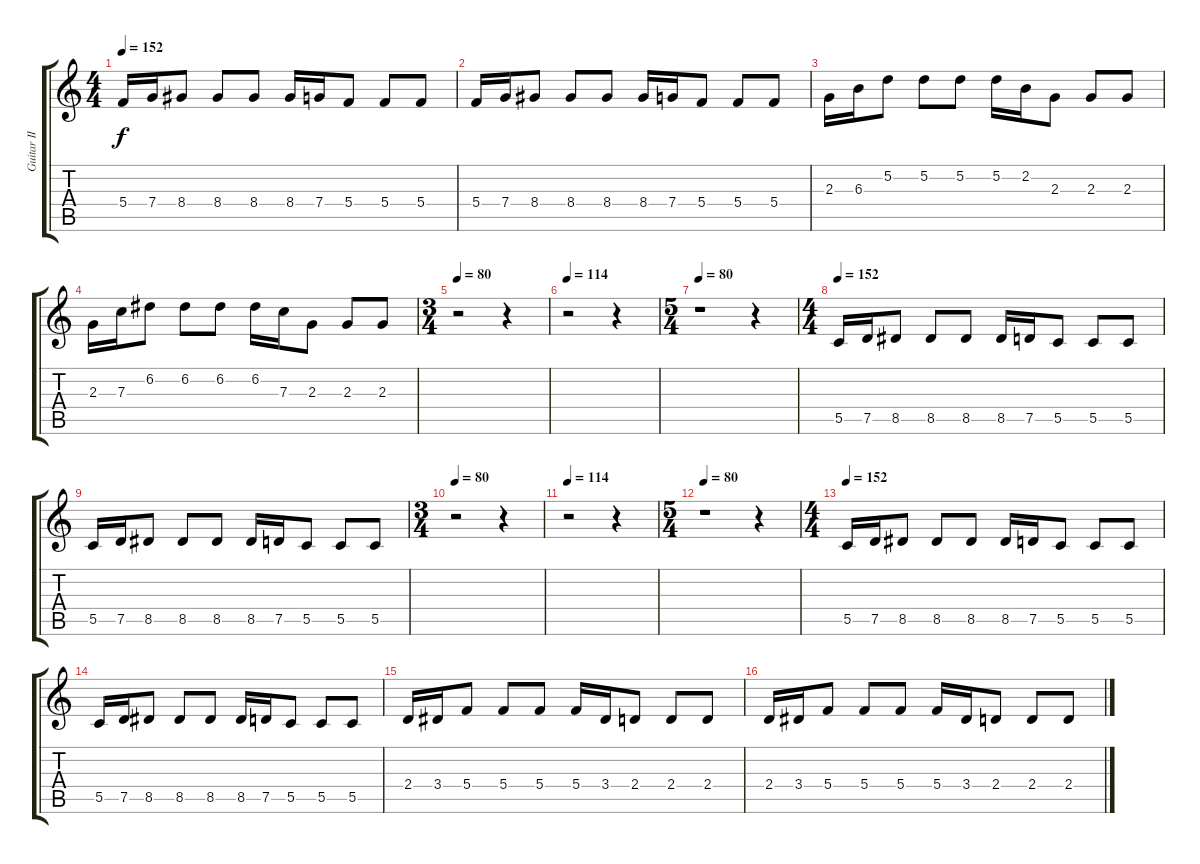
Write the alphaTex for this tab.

\track ("Guitar II" "Guitar II") {instrument distortionguitar}
\staff {score tabs}
\tuning (D4 A3 F3 C3 G2 D2) {hide}
\ts (4 4)
\tempo 152
\clef g2
\ks c
5.4.16{dy f} 7.4.16 8.4.8 8.4.8 8.4.8 8.4.16 7.4.16 5.4.8 5.4.8 5.4.8 |
5.4.16 7.4.16 8.4.8 8.4.8 8.4.8 8.4.16 7.4.16 5.4.8 5.4.8 5.4.8 |
2.3.16 6.3.16 5.2.8 5.2.8 5.2.8 5.2.16 2.2.16 2.3.8 2.3.8 2.3.8 |
2.3.16 7.3.16 6.2.8 6.2.8 6.2.8 6.2.16 7.3.16 2.3.8 2.3.8 2.3.8 |
\ts (3 4)
\tempo 80
r.2 r.4 |
\tempo 114
r.2 r.4 |
\ts (5 4)
\tempo 80
r.1 r.4 |
\ts (4 4)
\tempo 152
5.5.16 7.5.16 8.5.8 8.5.8 8.5.8 8.5.16 7.5.16 5.5.8 5.5.8 5.5.8 |
5.5.16 7.5.16 8.5.8 8.5.8 8.5.8 8.5.16 7.5.16 5.5.8 5.5.8 5.5.8 |
\ts (3 4)
\tempo 80
r.2 r.4 |
\tempo 114
r.2 r.4 |
\ts (5 4)
\tempo 80
r.1 r.4 |
\ts (4 4)
\tempo 152
5.5.16 7.5.16 8.5.8 8.5.8 8.5.8 8.5.16 7.5.16 5.5.8 5.5.8 5.5.8 |
5.5.16 7.5.16 8.5.8 8.5.8 8.5.8 8.5.16 7.5.16 5.5.8 5.5.8 5.5.8 |
2.4.16 3.4.16 5.4.8 5.4.8 5.4.8 5.4.16 3.4.16 2.4.8 2.4.8 2.4.8 |
2.4.16 3.4.16 5.4.8 5.4.8 5.4.8 5.4.16 3.4.16 2.4.8 2.4.8 2.4.8
